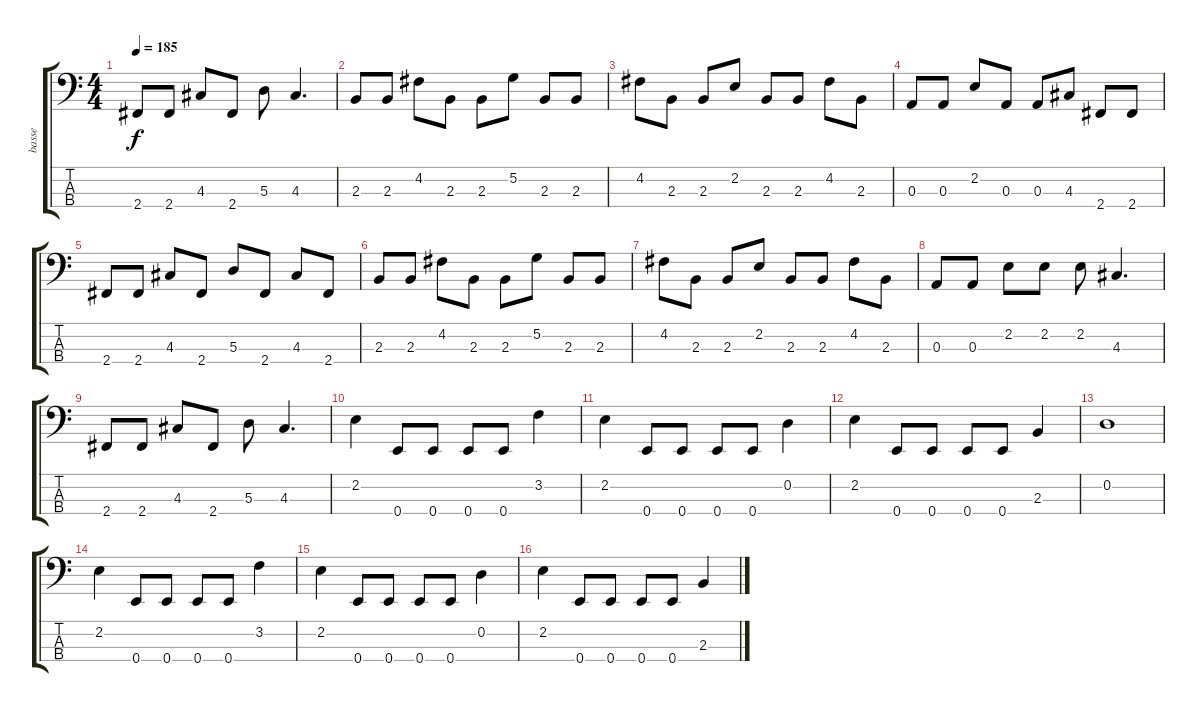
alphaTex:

\track ("basse" "basse") {instrument electricbassfinger}
\staff {score tabs}
\tuning (G2 D2 A1 E1) {hide}
\ts (4 4)
\tempo 185
\clef f4
\ks c
2.4.8{dy f} 2.4.8 4.3.8 2.4.8 5.3.8 4.3.4{d} |
2.3.8 2.3.8 4.2.8 2.3.8 2.3.8 5.2.8 2.3.8 2.3.8 |
4.2.8 2.3.8 2.3.8 2.2.8 2.3.8 2.3.8 4.2.8 2.3.8 |
0.3.8 0.3.8 2.2.8 0.3.8 0.3.8 4.3.8 2.4.8 2.4.8 |
2.4.8 2.4.8 4.3.8 2.4.8 5.3.8 2.4.8 4.3.8 2.4.8 |
2.3.8 2.3.8 4.2.8 2.3.8 2.3.8 5.2.8 2.3.8 2.3.8 |
4.2.8 2.3.8 2.3.8 2.2.8 2.3.8 2.3.8 4.2.8 2.3.8 |
0.3.8 0.3.8 2.2.8 2.2.8 2.2.8 4.3.4{d} |
2.4.8 2.4.8 4.3.8 2.4.8 5.3.8 4.3.4{d} |
2.2.4 0.4.8 0.4.8 0.4.8 0.4.8 3.2.4 |
2.2.4 0.4.8 0.4.8 0.4.8 0.4.8 0.2.4 |
2.2.4 0.4.8 0.4.8 0.4.8 0.4.8 2.3.4 |
0.2.1 |
2.2.4 0.4.8 0.4.8 0.4.8 0.4.8 3.2.4 |
2.2.4 0.4.8 0.4.8 0.4.8 0.4.8 0.2.4 |
2.2.4 0.4.8 0.4.8 0.4.8 0.4.8 2.3.4
